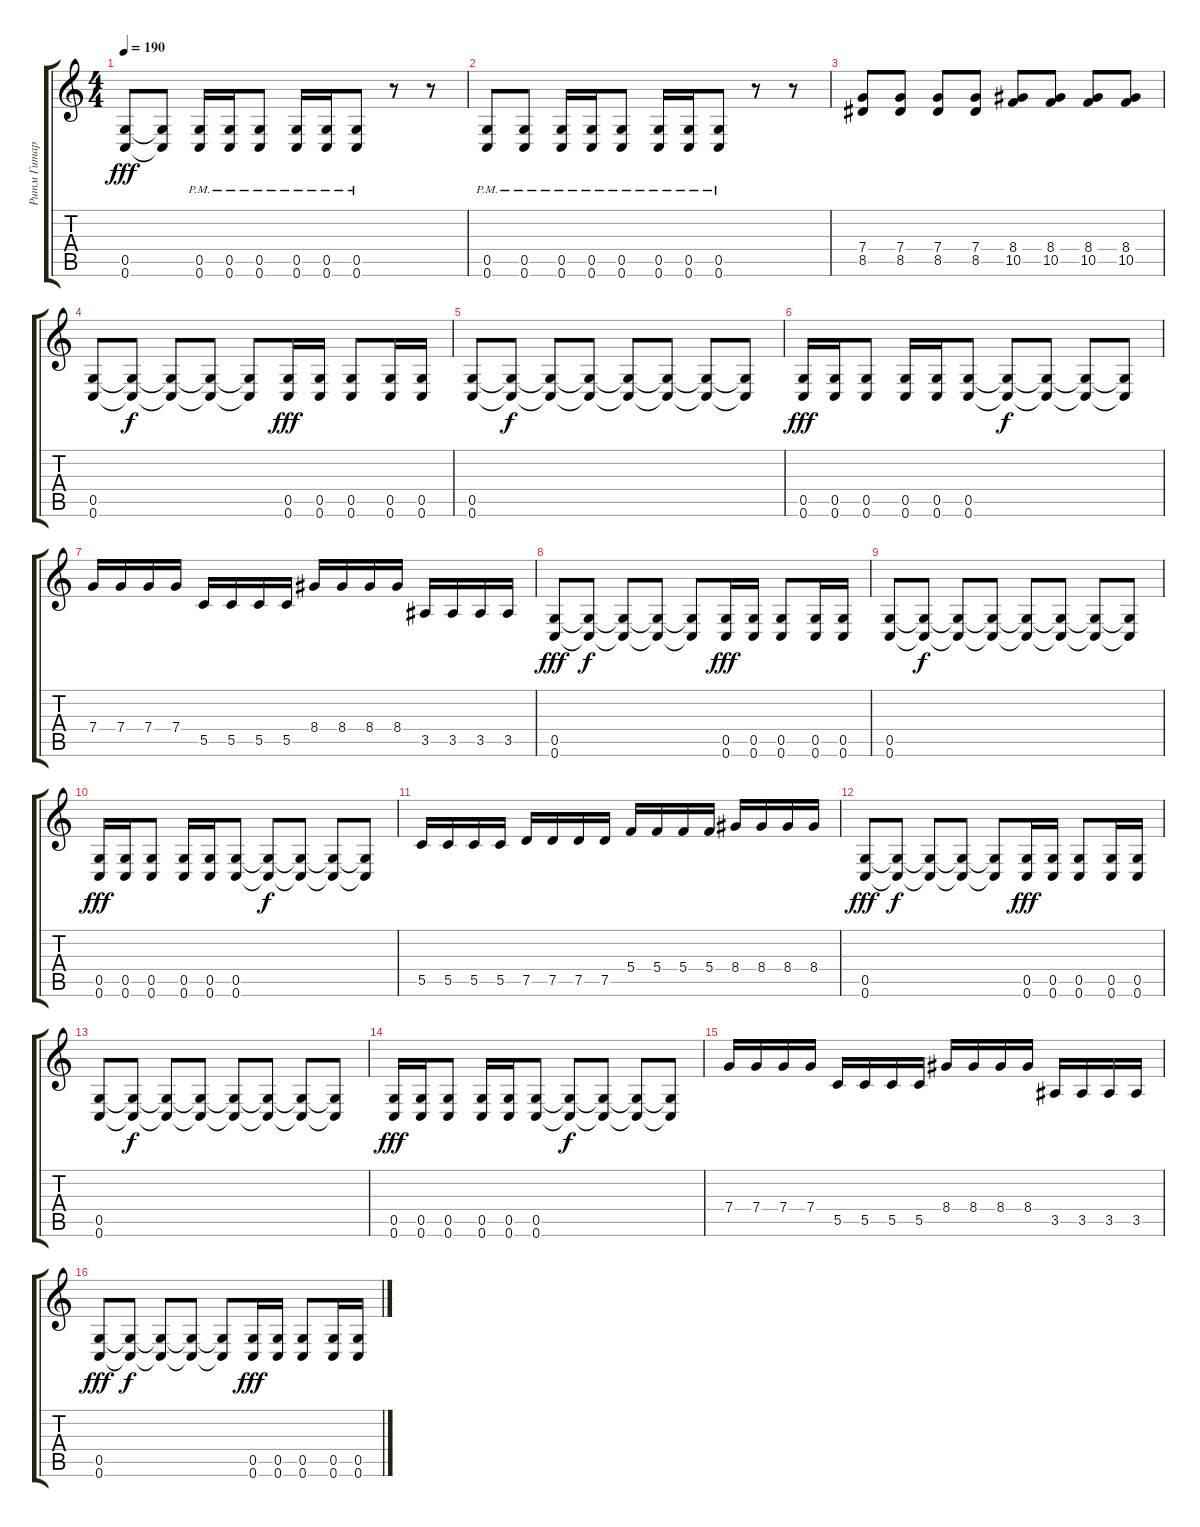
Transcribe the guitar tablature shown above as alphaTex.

\track ("Ритм Гитара" "Ритм Гитар") {instrument distortionguitar}
\staff {score tabs}
\tuning (D4 A3 F3 C3 G2 C2) {hide}
\ts (4 4)
\tempo 190
\clef g2
\ks c
(0.5{t} 0.6{t}).8{dy fff} (0.5{t} 0.6{t}).8 (0.5{pm} 0.6{pm}).16 (0.5{pm} 0.6{pm}).16 (0.5{pm} 0.6{pm}).8 (0.5{pm} 0.6{pm}).16 (0.5{pm} 0.6{pm}).16 (0.5{pm} 0.6{pm}).8 r.8 r.8 |
(0.5{pm} 0.6{pm}).8 (0.5{pm} 0.6{pm}).8 (0.5{pm} 0.6{pm}).16 (0.5{pm} 0.6{pm}).16 (0.5{pm} 0.6{pm}).8 (0.5{pm} 0.6{pm}).16 (0.5{pm} 0.6{pm}).16 (0.5{pm} 0.6{pm}).8 r.8 r.8 |
(7.4 8.5).8 (7.4 8.5).8 (7.4 8.5).8 (7.4 8.5).8 (8.4 10.5).8 (8.4 10.5).8 (8.4 10.5).8 (8.4 10.5).8 |
(0.5 0.6).8 (0.5{t} 0.6{t}).8{dy f} (0.5{t} 0.6{t}).8 (0.5{t} 0.6{t}).8 (0.5{t} 0.6{t}).8 (0.5 0.6).16{dy fff} (0.5 0.6).16 (0.5 0.6).8 (0.5 0.6).16 (0.5 0.6).16 |
(0.5 0.6).8 (0.5{t} 0.6{t}).8{dy f} (0.5{t} 0.6{t}).8 (0.5{t} 0.6{t}).8 (0.5{t} 0.6{t}).8 (0.5{t} 0.6{t}).8 (0.5{t} 0.6{t}).8 (0.5{t} 0.6{t}).8 |
(0.5 0.6).16{dy fff} (0.5 0.6).16 (0.5 0.6).8 (0.5 0.6).16 (0.5 0.6).16 (0.5 0.6).8 (0.5{t} 0.6{t}).8{dy f} (0.5{t} 0.6{t}).8 (0.5{t} 0.6{t}).8 (0.5{t} 0.6{t}).8 |
7.4.16 7.4.16 7.4.16 7.4.16 5.5.16 5.5.16 5.5.16 5.5.16 8.4.16 8.4.16 8.4.16 8.4.16 3.5.16 3.5.16 3.5.16 3.5.16 |
(0.5 0.6).8{dy fff} (0.5{t} 0.6{t}).8{dy f} (0.5{t} 0.6{t}).8 (0.5{t} 0.6{t}).8 (0.5{t} 0.6{t}).8 (0.5 0.6).16{dy fff} (0.5 0.6).16 (0.5 0.6).8 (0.5 0.6).16 (0.5 0.6).16 |
(0.5 0.6).8 (0.5{t} 0.6{t}).8{dy f} (0.5{t} 0.6{t}).8 (0.5{t} 0.6{t}).8 (0.5{t} 0.6{t}).8 (0.5{t} 0.6{t}).8 (0.5{t} 0.6{t}).8 (0.5{t} 0.6{t}).8 |
(0.5 0.6).16{dy fff} (0.5 0.6).16 (0.5 0.6).8 (0.5 0.6).16 (0.5 0.6).16 (0.5 0.6).8 (0.5{t} 0.6{t}).8{dy f} (0.5{t} 0.6{t}).8 (0.5{t} 0.6{t}).8 (0.5{t} 0.6{t}).8 |
5.5.16 5.5.16 5.5.16 5.5.16 7.5.16 7.5.16 7.5.16 7.5.16 5.4.16 5.4.16 5.4.16 5.4.16 8.4.16 8.4.16 8.4.16 8.4.16 |
(0.5 0.6).8{dy fff} (0.5{t} 0.6{t}).8{dy f} (0.5{t} 0.6{t}).8 (0.5{t} 0.6{t}).8 (0.5{t} 0.6{t}).8 (0.5 0.6).16{dy fff} (0.5 0.6).16 (0.5 0.6).8 (0.5 0.6).16 (0.5 0.6).16 |
(0.5 0.6).8 (0.5{t} 0.6{t}).8{dy f} (0.5{t} 0.6{t}).8 (0.5{t} 0.6{t}).8 (0.5{t} 0.6{t}).8 (0.5{t} 0.6{t}).8 (0.5{t} 0.6{t}).8 (0.5{t} 0.6{t}).8 |
(0.5 0.6).16{dy fff} (0.5 0.6).16 (0.5 0.6).8 (0.5 0.6).16 (0.5 0.6).16 (0.5 0.6).8 (0.5{t} 0.6{t}).8{dy f} (0.5{t} 0.6{t}).8 (0.5{t} 0.6{t}).8 (0.5{t} 0.6{t}).8 |
7.4.16 7.4.16 7.4.16 7.4.16 5.5.16 5.5.16 5.5.16 5.5.16 8.4.16 8.4.16 8.4.16 8.4.16 3.5.16 3.5.16 3.5.16 3.5.16 |
(0.5 0.6).8{dy fff} (0.5{t} 0.6{t}).8{dy f} (0.5{t} 0.6{t}).8 (0.5{t} 0.6{t}).8 (0.5{t} 0.6{t}).8 (0.5 0.6).16{dy fff} (0.5 0.6).16 (0.5 0.6).8 (0.5 0.6).16 (0.5 0.6).16
